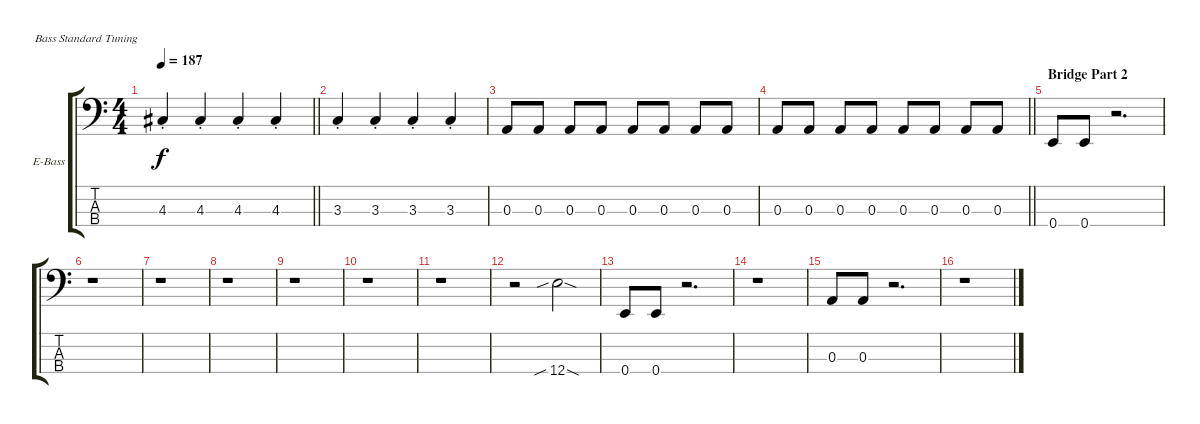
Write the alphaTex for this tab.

\bracketExtendMode groupsimilarinstruments
\firstSystemTrackNameOrientation horizontal
\otherSystemsTrackNameOrientation horizontal
\track ("Zac Merrick" "E-Bass") {instrument electricbassfinger}
\staff {score tabs}
\tuning (G2 D2 A1 E1)
\ts (4 4)
\tempo 187
\clef f4
\barLineRight lightlight
\ks c
4.3{st}.4{dy f} 4.3{st}.4 4.3{st}.4 4.3{st}.4 |
3.3{st}.4 3.3{st}.4 3.3{st}.4 3.3{st}.4 |
0.3.8 0.3.8 0.3.8 0.3.8 0.3.8 0.3.8 0.3.8 0.3.8 |
\barLineRight lightlight
0.3.8 0.3.8 0.3.8 0.3.8 0.3.8 0.3.8 0.3.8 0.3.8 |
\section ("" "Bridge Part 2")
0.4.8 0.4.8 r.2{d} |
r.1 |
r.1 |
r.1 |
r.1 |
r.1 |
r.1 |
r.2 12.4{sib sod}.2 |
0.4.8 0.4.8 r.2{d} |
r.1 |
0.3.8 0.3.8 r.2{d} |
r.1
